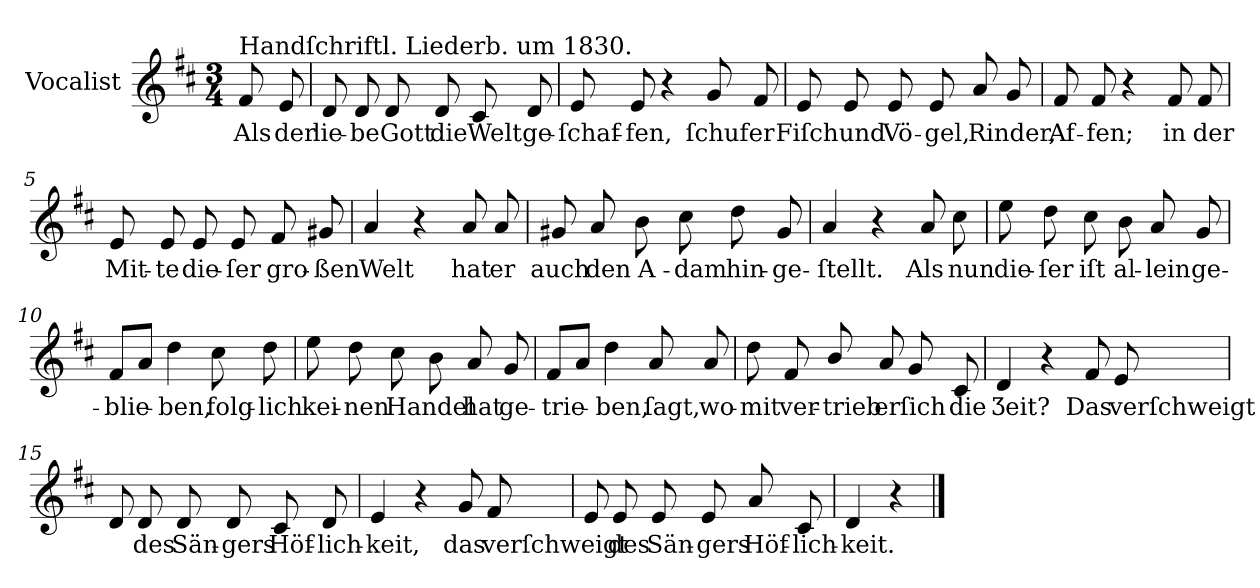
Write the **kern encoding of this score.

**kern	**text
*part1	*part1
*staff1	*staff1
*I"Vocalist	*
*k[f#c#]	*
*D:	*
*M3/4	*
=	=
!LO:TX:a:t=Handſchriftl. Liederb. um 1830.	!
8f#	Als
8e	der
=1	=1
8d	lie-
8d	-be
8d	Gott
8d	die
8c#	Welt
8d	ge-
=2	=2
8e	-ſchaf-
8e	-fen,
4r	.
8g	ſchuf
8f#	er
=3	=3
8e	Fiſch
8e	und
8e	Vö-
8e	-gel,
8a	Rinder,
8g	.
=4	=4
8f#	Af-
8f#	-fen;
4r	.
8f#	in
8f#	der
=5	=5
8e	Mit-
8e	-te
8e	die-
8e	-ſer
8f#	gro-
8g#X	-ßen
=6	=6
4a	Welt
4r	.
8a	hat
8a	er
=7	=7
8g#X	auch
8a	den
8b	A-
8cc#	-dam
8dd	hin-
8g#	-ge-
=8	=8
4a	-ſtellt.
4r	.
8a	Als
8cc#	nun
=9	=9
8ee	die-
8dd	-ſer
8cc#	iſt
8b	al-
8a	-lein
8g	ge-
=10	=10
8f#L	-blie-
8aJ	.
4dd	-ben,
8cc#	folg-
8dd	-lich
=11	=11
8ee	kei-
8dd	-nen
8cc#	Handel
8b	.
8a	hat
8g	ge-
=12	=12
8f#L	-trie-
8aJ	.
4dd	-ben,
8a	ſagt,
8a	wo-
=13	=13
8dd	-mit
8f#	ver-
8b/	-trieb
8a	er
8g	ſich
8c#	die
=14	=14
4d	Ʒeit?
4r	.
8f#	Das
8e	verſchweigt
=15	=15
8d	.
8d	des
8d	Sän-
8d	-gers
8c#	Höf-
8d	-lich-
=16	=16
4e	-keit,
4r	.
8g	das
8f#	verſchweigt
=17	=17
8e	.
8e	des
8e	Sän-
8e	-gers
8a	Höf-
8c#	-lich-
=18	=18
4d	-keit.
4r	.
==	==
*-	*-
